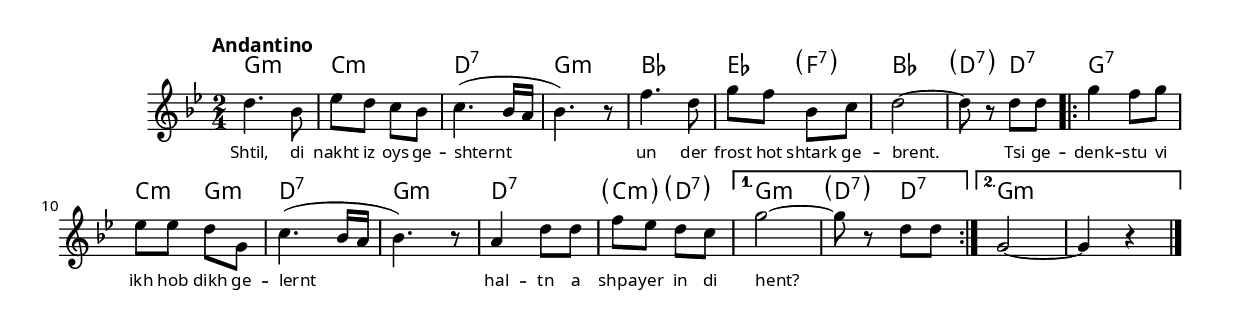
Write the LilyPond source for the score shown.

\version "2.18.2"
\language "english"
\include "../../../../templates/preamble.ly"

mel = \relative d'' {
  d4. bf8       |
  ef d c bf     |
  c4.( bf16 a   |
  bf4.) r8      |
  f'4. d8       |
  g8 f bf, c    |
  d2~           |
  d8 r d d      |

\repeat volta 2 {
   g4 f8 g      |
   ef ef d g,   |
   c4.( bf16 a  | 
   bf4.) r8     |
   a4 d8 d      |
   f ef d c     | 
}
\alternative {
  {g'2~ | g8 r d d}
  {g,2~ | g4 r }
  }
}

acc = \chordmode {
  { g2:m    	|
    c:m 		|
    d:7   	|
    g:m     	|
    bf     	|
    ef4: \parenthesize f:7 |
    bf2     	|
    \parenthesize d4:7 \once \set chordChanges = ##f d:7 |
  }
  \repeat volta 2 {
    g2:7    	| 
    c4:m g:m 	| 
    d2:7    	| 
    g:m      	|
    d:7     	| 
    \parenthesize c4:m \parenthesize d:7 | 
  }
  \alternative {
    { g2:m  	|
      \parenthesize d4:7 \once \set chordChanges = ##f d:7 |
    }
    { g2:m  	|
      g2:m 
    }
  }
}

\score {
  <<
    \new ChordNames {
      \acc

    }
    \new Staff {
      \clef treble
      \key g \minor
      \time 2/4
      \tempo Andantino
      \new Voice = "melody" {
        \mel
        \bar "|."
      }
    }
    \new Lyrics \lyricsto "melody" {
      Shtil, di nakht iz oys -- ge -- shternt
      un der frost hot shtark ge -- brent.
      Tsi ge -- denk -- stu vi ikh hob dikh ge -- lernt
      hal -- tn a shpa -- yer in di hent?
    }
  >>
}
